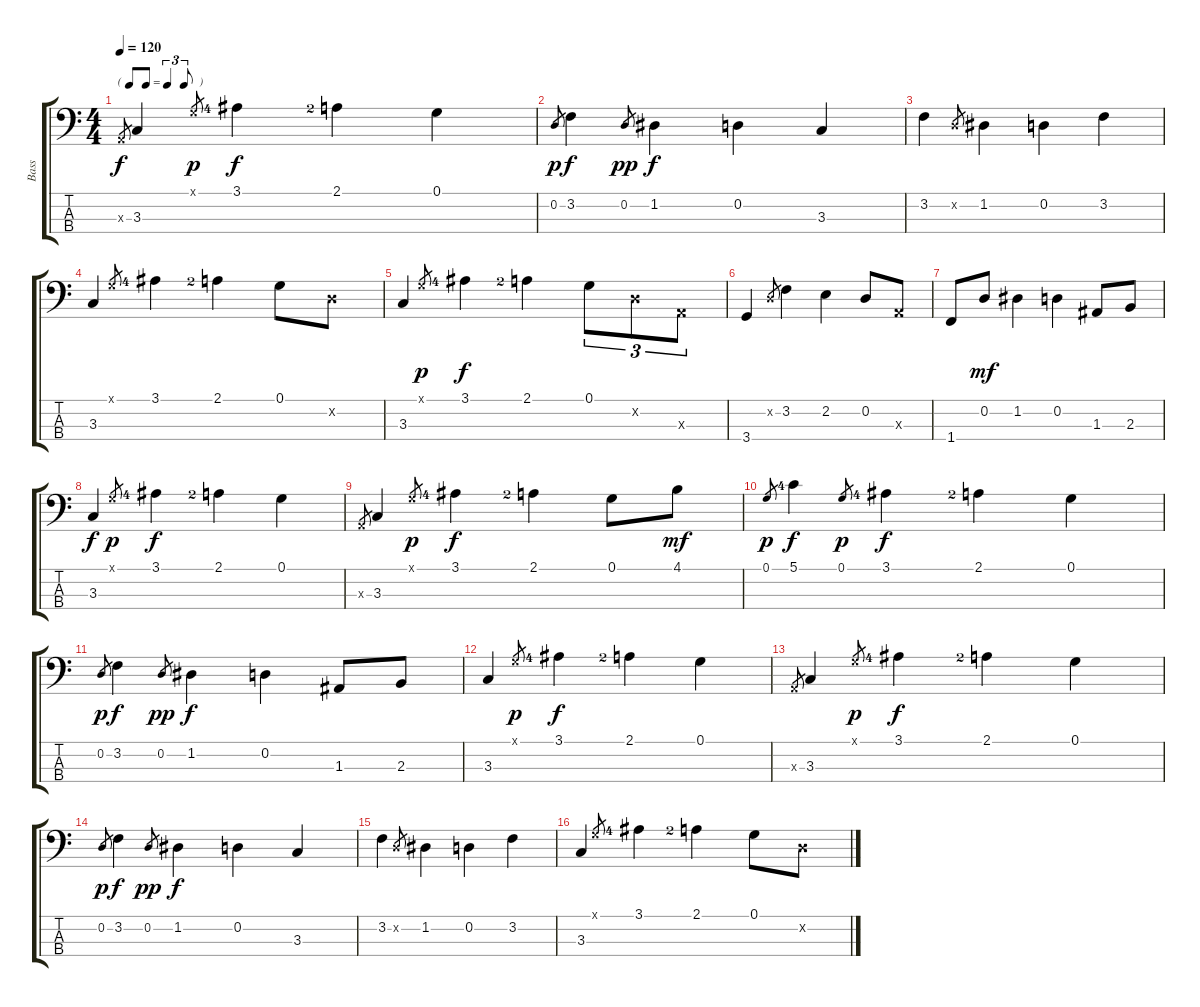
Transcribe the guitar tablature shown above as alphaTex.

\track ("Bass" "Bass") {instrument fretlessbass}
\staff {score tabs}
\tuning (G2 D2 A1 E1) {hide}
\ts (4 4)
\tf triplet8th
\tempo 120
\clef f4
\ks c
0.3{x}.8{gr dy f} 3.3.4 0.1{x}.8{gr dy p} 3.1{lf 5}.4{dy f} 2.1{lf 3}.4 0.1.4 |
0.2.8{gr dy p} 3.2.4{dy f} 0.2.8{gr dy pp} 1.2.4{dy f} 0.2.4 3.3.4 |
3.2.4 0.2{x}.8{gr} 1.2.4 0.2.4 3.2.4 |
3.3.4 0.1{x}.8{gr} 3.1{lf 5}.4 2.1{lf 3}.4 0.1.8 0.2{x}.8 |
3.3.4 0.1{x}.8{gr dy p} 3.1{lf 5}.4{dy f} 2.1{lf 3}.4 0.1.8{tu (3 2)} 0.2{x}.8{tu (3 2)} 0.3{x}.8{tu (3 2)} |
3.4.4 0.2{x}.8{gr} 3.2.4 2.2.4 0.2.8 0.3{x}.8 |
1.4.8 0.2.8{dy mf} 1.2.4 0.2.4 1.3.8 2.3.8 |
3.3.4{dy f} 0.1{x}.8{gr dy p} 3.1{lf 5}.4{dy f} 2.1{lf 3}.4 0.1.4 |
0.3{x}.8{gr} 3.3.4 0.1{x}.8{gr dy p} 3.1{lf 5}.4{dy f} 2.1{lf 3}.4 0.1.8 4.1.8{dy mf} |
0.1.8{gr dy p} 5.1{lf 5}.4{dy f} 0.1.8{gr dy p} 3.1{lf 5}.4{dy f} 2.1{lf 3}.4 0.1.4 |
0.2.8{gr dy p} 3.2.4{dy f} 0.2.8{gr dy pp} 1.2.4{dy f} 0.2.4 1.3.8 2.3.8 |
3.3.4 0.1{x}.8{gr dy p} 3.1{lf 5}.4{dy f} 2.1{lf 3}.4 0.1.4 |
0.3{x}.8{gr} 3.3.4 0.1{x}.8{gr dy p} 3.1{lf 5}.4{dy f} 2.1{lf 3}.4 0.1.4 |
0.2.8{gr dy p} 3.2.4{dy f} 0.2.8{gr dy pp} 1.2.4{dy f} 0.2.4 3.3.4 |
3.2.4 0.2{x}.8{gr} 1.2.4 0.2.4 3.2.4 |
3.3.4 0.1{x}.8{gr} 3.1{lf 5}.4 2.1{lf 3}.4 0.1.8 0.2{x}.8
